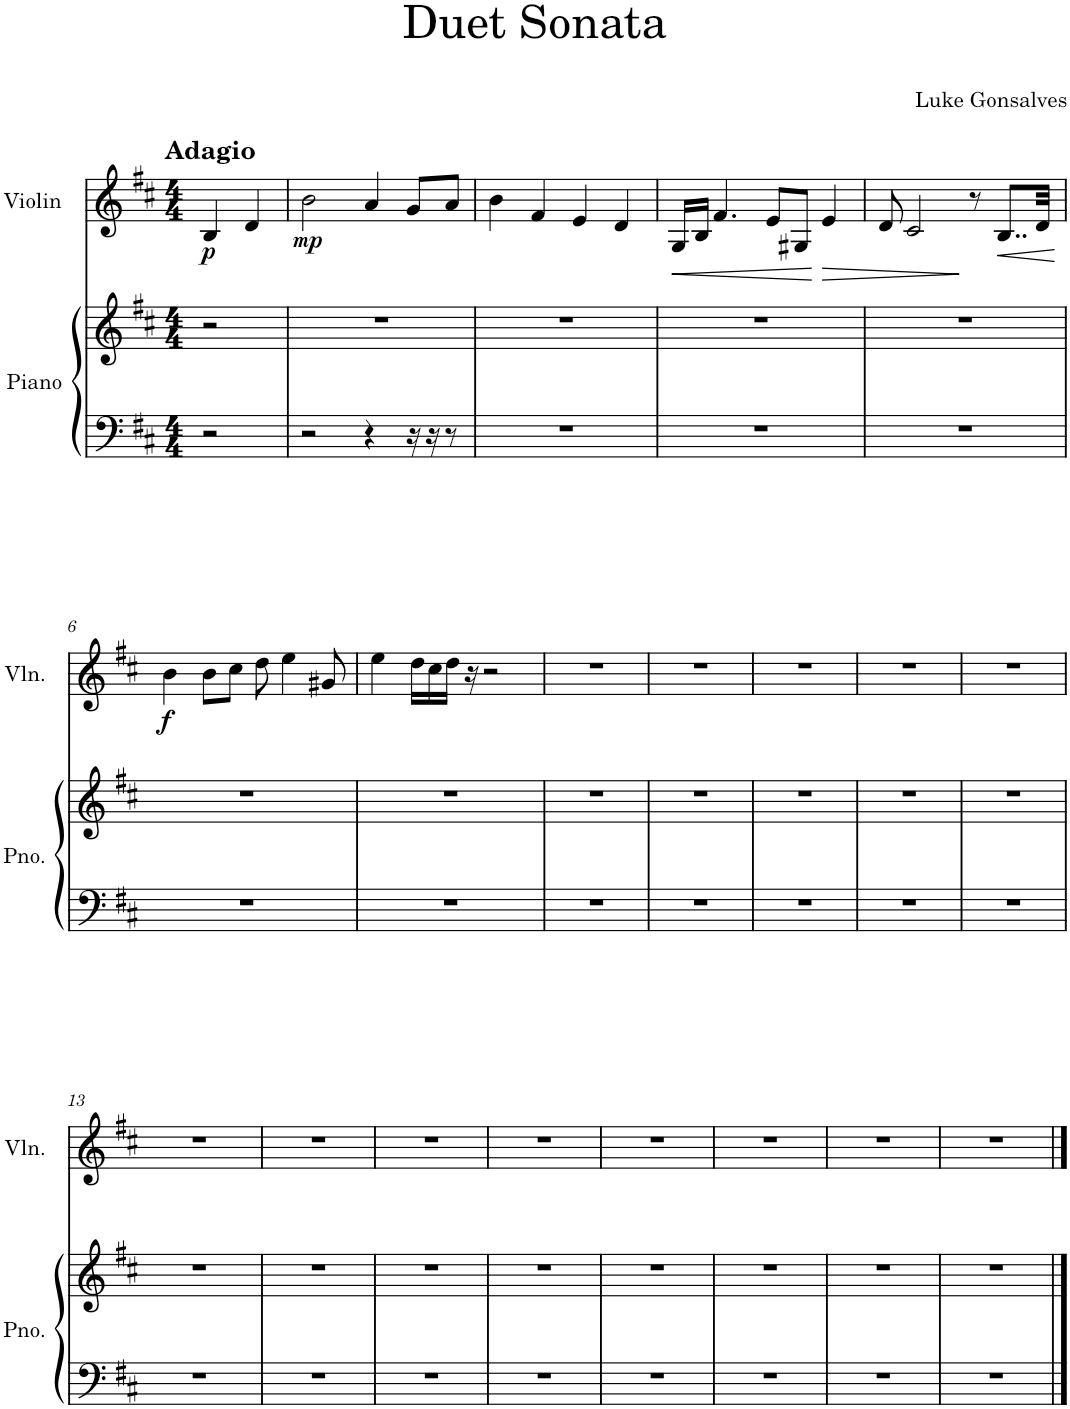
**kern	**kern	**kern	**dynam
*part2	*part2	*part1	*part1
*staff3	*staff2	*staff1	*staff1
*I"Piano	*	*I"Violin	*
*I'Pno.	*	*I'Vln.	*
*clefF4	*clefG2	*clefG2	*
*k[f#c#]	*k[f#c#]	*k[f#c#]	*
*M4/4	*M4/4	*M4/4	*
=1	=1	=1	=1
!	!	!LO:TX:a:B:t=Adagio	!
!	!	!	!LO:DY:b
2r	2r	4B/	p
.	.	4d/	.
=2	=2	=2	=2
!	!	!	!LO:DY:b
2r	1r	2b\	mp
4r	.	4a/	.
16r	.	8g/L	.
16r	.	.	.
8r	.	8a/J	.
=3	=3	=3	=3
1r	1r	4b\	.
.	.	4f#/	.
.	.	4e/	.
.	.	4d/	.
=4	=4	=4	=4
!	!	!	!LO:HP:b
1r	1r	16G/LL	<
.	.	16B/JJ	.
.	.	4.f#/	.
.	.	8e/L	.
.	.	8G#X/J	.
!	!	!	!LO:HP:n=1:b
.	.	4e/	[ >
=5	=5	=5	=5
1r	1r	8d/	.
.	.	2c#/	.
.	.	8r	]
!	!	!	!LO:HP:b
.	.	8..B/L	<
.	.	32d/Jkk	.
.	.	.	[
!!LO:LB:g=z
=6	=6	=6	=6
!	!	!	!LO:DY:b
1r	1r	4b\	f
.	.	8b\L	.
.	.	8cc#\J	.
.	.	8dd\	.
.	.	4ee\	.
.	.	8g#X/	.
=7	=7	=7	=7
1r	1r	4ee\	.
.	.	16dd\LL	.
.	.	16cc#\	.
.	.	16dd\JJ	.
.	.	16r	.
.	.	2r	.
=8	=8	=8	=8
1r	1r	1r	.
=9	=9	=9	=9
1r	1r	1r	.
=10	=10	=10	=10
1r	1r	1r	.
=11	=11	=11	=11
1r	1r	1r	.
=12	=12	=12	=12
1r	1r	1r	.
!!LO:LB:g=z
=13	=13	=13	=13
1r	1r	1r	.
=14	=14	=14	=14
1r	1r	1r	.
=15	=15	=15	=15
1r	1r	1r	.
=16	=16	=16	=16
1r	1r	1r	.
=17	=17	=17	=17
1r	1r	1r	.
=18	=18	=18	=18
1r	1r	1r	.
=19	=19	=19	=19
1r	1r	1r	.
=20	=20	=20	=20
1r	1r	1r	.
==	==	==	==
*-	*-	*-	*-
